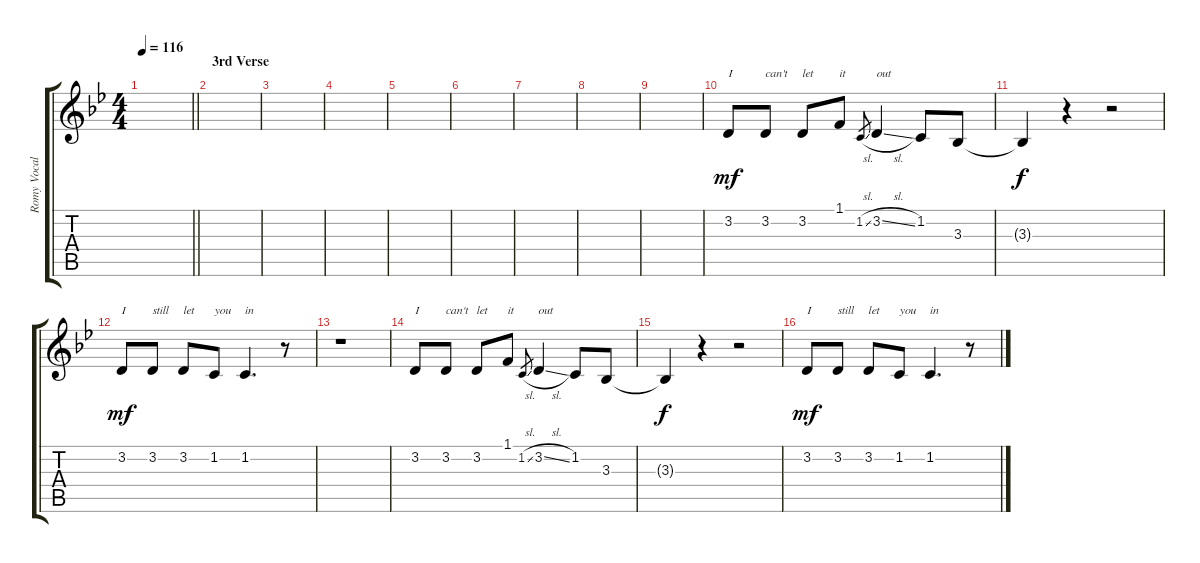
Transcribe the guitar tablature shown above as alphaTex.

\track ("Romy Vocals" "Romy Vocal") {instrument lead6voice}
\staff {score tabs}
\tuning (E4 B3 G3 D3 A2 E2) {hide}
\ts (4 4)
\tempo 116
\clef g2
\barLineRight lightlight
\ks gminor
|
\section ("" "3rd Verse")
|
|
|
|
|
|
|
|
3.2.8{txt "I" dy mf} 3.2.8{txt "can't"} 3.2.8{txt "let"} 1.1.8{txt "it"} 1.2{sl}.8{gr} 3.2{sl}.4{txt "out"} 1.2.8 3.3.8 |
3.3{t}.4{dy f} r.4 r.2 |
3.2.8{txt "I" dy mf} 3.2.8{txt "still"} 3.2.8{txt "let"} 1.2.8{txt "you"} 1.2.4{d txt "in"} r.8 |
r.1 |
3.2.8{txt "I"} 3.2.8{txt "can't"} 3.2.8{txt "let"} 1.1.8{txt "it"} 1.2{sl}.8{gr} 3.2{sl}.4{txt "out"} 1.2.8 3.3.8 |
3.3{t}.4{dy f} r.4 r.2 |
3.2.8{txt "I" dy mf} 3.2.8{txt "still"} 3.2.8{txt "let"} 1.2.8{txt "you"} 1.2.4{d txt "in"} r.8
